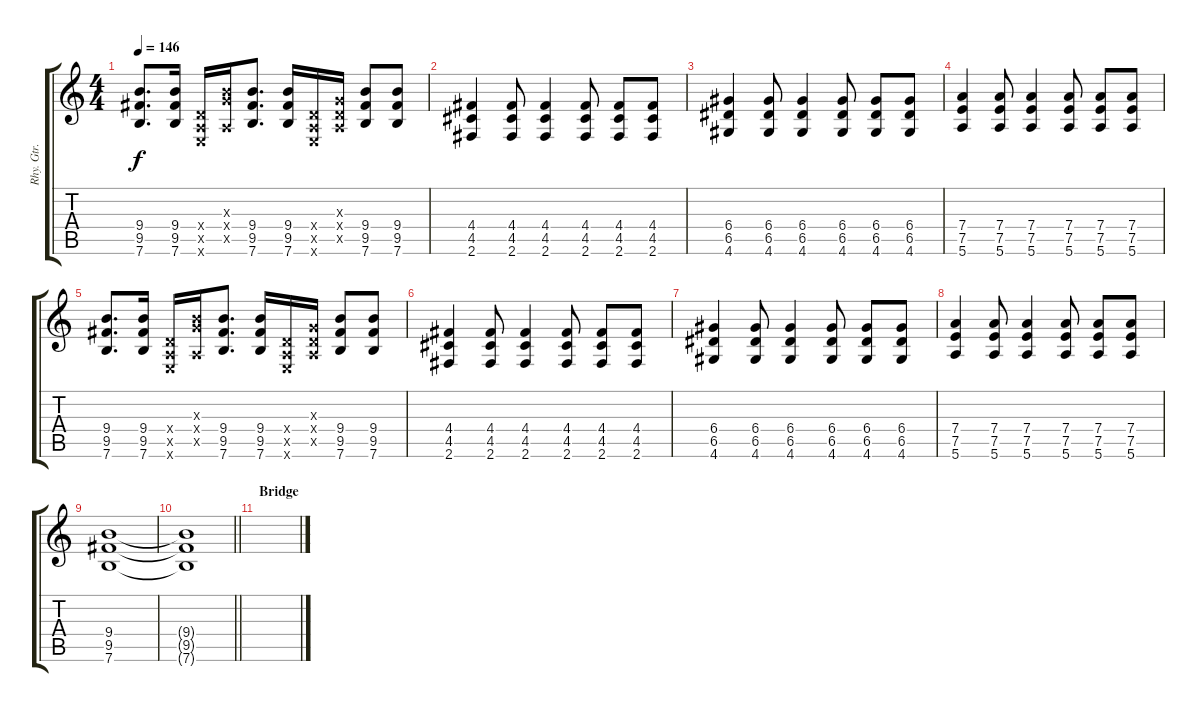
\track ("Rhy. Gtr." "Rhy. Gtr.") {instrument distortionguitar}
\staff {score tabs}
\tuning (E4 B3 G3 D3 A2 E2) {hide}
\ts (4 4)
\tempo 146
\clef g2
\ks c
(9.4 9.5 7.6).8{d dy f} (9.4 9.5 7.6).16 (0.4{x} 0.5{x} 0.6{x}).16 (0.3{x} 9.4{x} 0.5{x}).16 (9.4 9.5 7.6).8{d} (9.4 9.5 7.6).16 (0.4{x} 0.5{x} 0.6{x}).16 (0.3{x} 0.4{x} 0.5{x}).16 (9.4 9.5 7.6).8 (9.4 9.5 7.6).8 |
(4.4 4.5 2.6).4 (4.4 4.5 2.6).8 (4.4 4.5 2.6).4 (4.4 4.5 2.6).8 (4.4 4.5 2.6).8 (4.4 4.5 2.6).8 |
(6.4 6.5 4.6).4 (6.4 6.5 4.6).8 (6.4 6.5 4.6).4 (6.4 6.5 4.6).8 (6.4 6.5 4.6).8 (6.4 6.5 4.6).8 |
(7.4 7.5 5.6).4 (7.4 7.5 5.6).8 (7.4 7.5 5.6).4 (7.4 7.5 5.6).8 (7.4 7.5 5.6).8 (7.4 7.5 5.6).8 |
(9.4 9.5 7.6).8{d} (9.4 9.5 7.6).16 (0.4{x} 0.5{x} 0.6{x}).16 (0.3{x} 9.4{x} 0.5{x}).16 (9.4 9.5 7.6).8{d} (9.4 9.5 7.6).16 (0.4{x} 0.5{x} 0.6{x}).16 (0.3{x} 0.4{x} 0.5{x}).16 (9.4 9.5 7.6).8 (9.4 9.5 7.6).8 |
(4.4 4.5 2.6).4 (4.4 4.5 2.6).8 (4.4 4.5 2.6).4 (4.4 4.5 2.6).8 (4.4 4.5 2.6).8 (4.4 4.5 2.6).8 |
(6.4 6.5 4.6).4 (6.4 6.5 4.6).8 (6.4 6.5 4.6).4 (6.4 6.5 4.6).8 (6.4 6.5 4.6).8 (6.4 6.5 4.6).8 |
(7.4 7.5 5.6).4 (7.4 7.5 5.6).8 (7.4 7.5 5.6).4 (7.4 7.5 5.6).8 (7.4 7.5 5.6).8 (7.4 7.5 5.6).8 |
(9.4 9.5 7.6).1 |
\barLineRight lightlight
(9.4{t} 9.5{t} 7.6{t}).1 |
\section ("" "Bridge")
